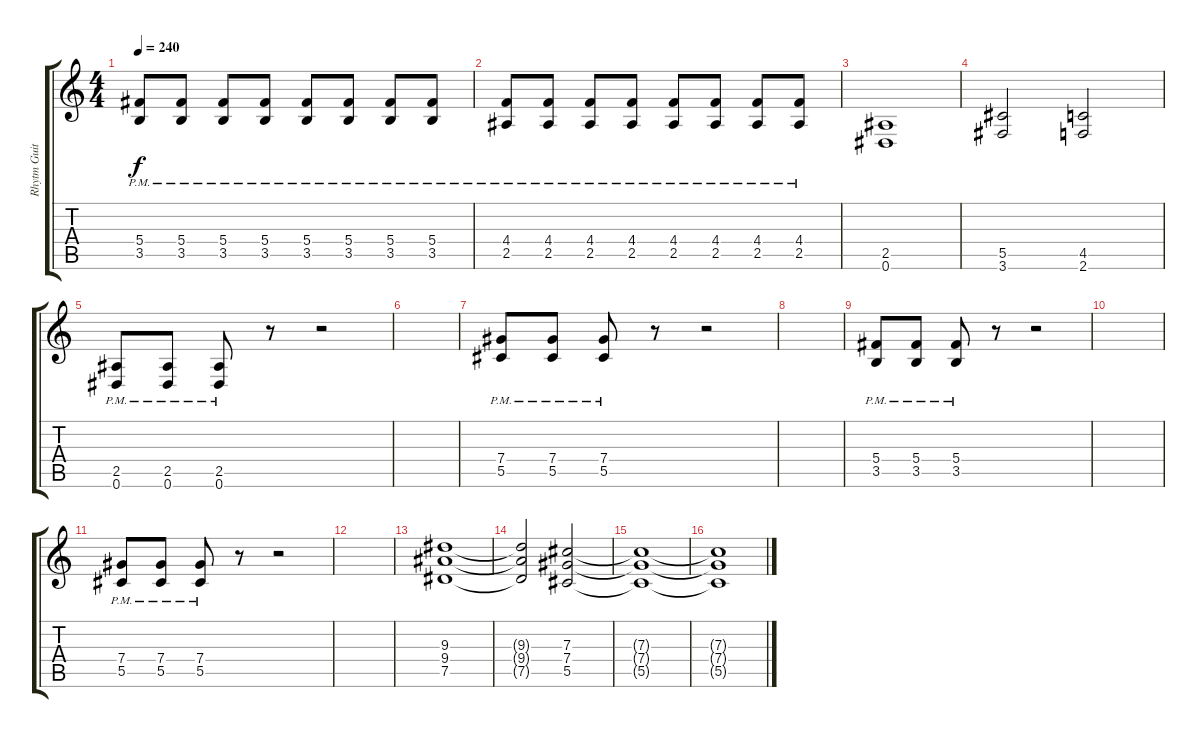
\track ("Rhytm Guitar 2" "Rhytm Guit") {instrument distortionguitar}
\staff {score tabs}
\tuning (Eb4 Bb3 Gb3 Db3 Ab2 Eb2) {hide}
\ts (4 4)
\tempo 240
\clef g2
\ks c
(5.4{pm} 3.5{pm}).8{dy f} (5.4{pm} 3.5{pm}).8 (5.4{pm} 3.5{pm}).8 (5.4{pm} 3.5{pm}).8 (5.4{pm} 3.5{pm}).8 (5.4{pm} 3.5{pm}).8 (5.4{pm} 3.5{pm}).8 (5.4{pm} 3.5{pm}).8 |
(4.4{pm} 2.5{pm}).8 (4.4{pm} 2.5{pm}).8 (4.4{pm} 2.5{pm}).8 (4.4{pm} 2.5{pm}).8 (4.4{pm} 2.5{pm}).8 (4.4{pm} 2.5{pm}).8 (4.4{pm} 2.5{pm}).8 (4.4{pm} 2.5{pm}).8 |
(2.5 0.6).1 |
(5.5 3.6).2 (4.5 2.6).2 |
(2.5{pm} 0.6{pm}).8 (2.5{pm} 0.6{pm}).8 (2.5{pm} 0.6{pm}).8 r.8 r.2 |
|
(7.4{pm} 5.5{pm}).8 (7.4{pm} 5.5{pm}).8 (7.4{pm} 5.5{pm}).8 r.8 r.2 |
|
(5.4{pm} 3.5{pm}).8 (5.4{pm} 3.5{pm}).8 (5.4{pm} 3.5{pm}).8 r.8 r.2 |
|
(7.4{pm} 5.5{pm}).8 (7.4{pm} 5.5{pm}).8 (7.4{pm} 5.5{pm}).8 r.8 r.2 |
|
(9.3 9.4 7.5).1 |
(9.3{t} 9.4{t} 7.5{t}).2 (7.3 7.4 5.5).2 |
(7.3{t} 7.4{t} 5.5{t}).1 |
(7.3{t} 7.4{t} 5.5{t}).1
